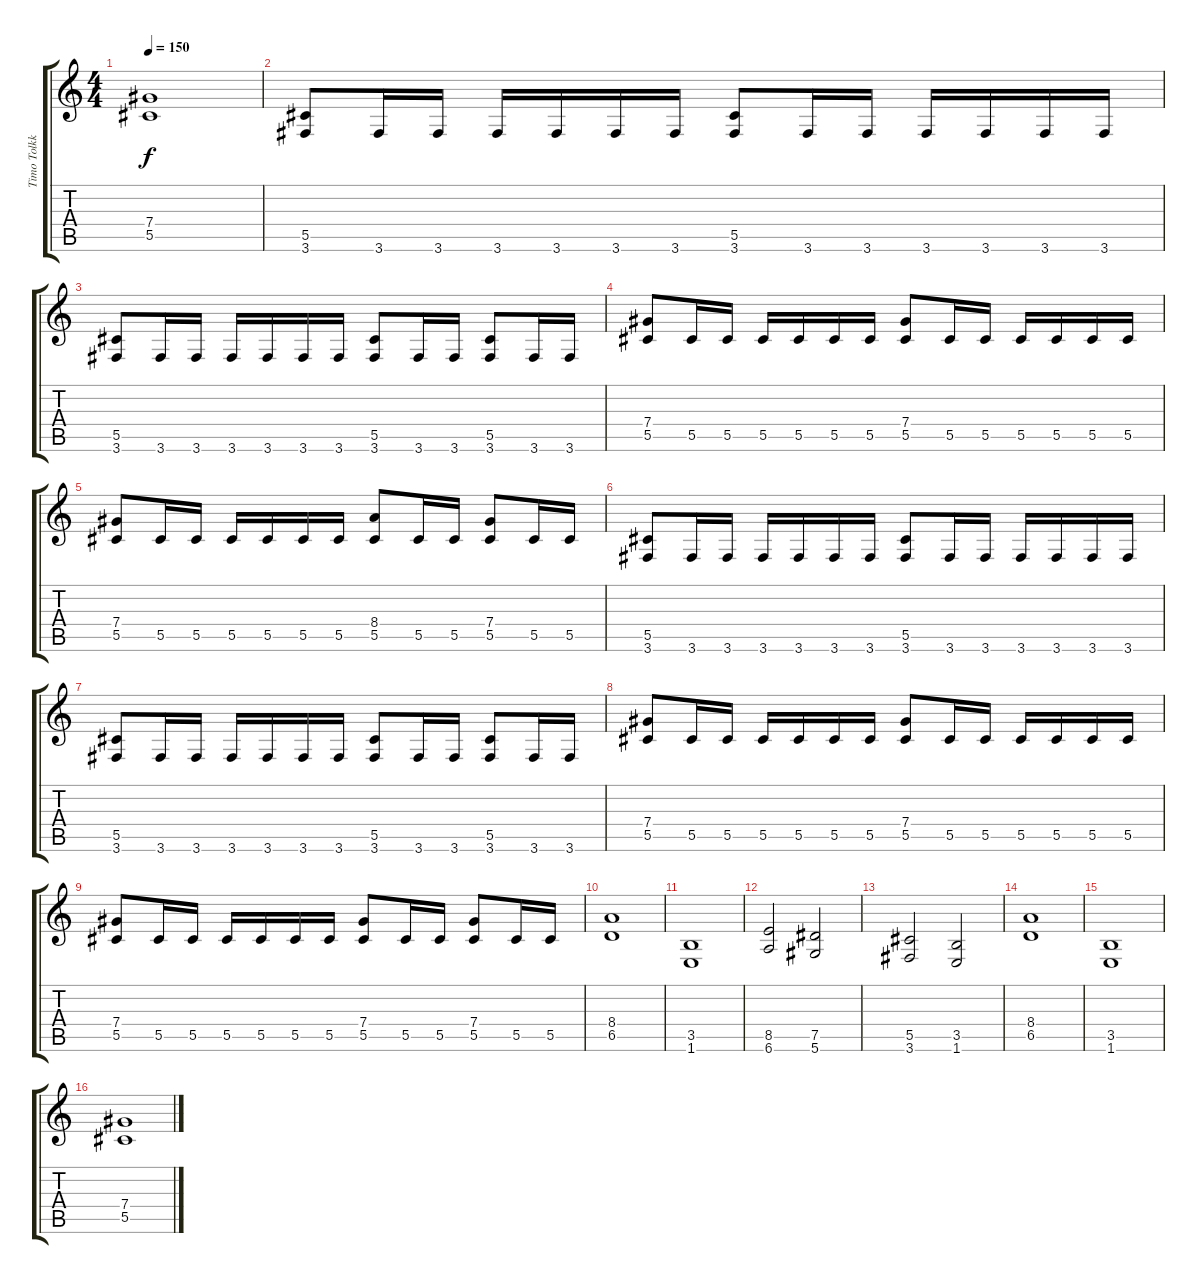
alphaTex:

\track ("Timo Tolkki" "Timo Tolkk") {instrument distortionguitar}
\staff {score tabs}
\tuning (Eb4 Bb3 Gb3 Db3 Ab2 Eb2) {hide}
\ts (4 4)
\tempo 150
\clef g2
\ks c
(7.4{t} 5.5{t}).1{dy f} |
(5.5 3.6).8 3.6.16 3.6.16 3.6.16 3.6.16 3.6.16 3.6.16 (5.5 3.6).8 3.6.16 3.6.16 3.6.16 3.6.16 3.6.16 3.6.16 |
(5.5 3.6).8 3.6.16 3.6.16 3.6.16 3.6.16 3.6.16 3.6.16 (5.5 3.6).8 3.6.16 3.6.16 (5.5 3.6).8 3.6.16 3.6.16 |
(7.4 5.5).8 5.5.16 5.5.16 5.5.16 5.5.16 5.5.16 5.5.16 (7.4 5.5).8 5.5.16 5.5.16 5.5.16 5.5.16 5.5.16 5.5.16 |
(7.4 5.5).8 5.5.16 5.5.16 5.5.16 5.5.16 5.5.16 5.5.16 (8.4 5.5).8 5.5.16 5.5.16 (7.4 5.5).8 5.5.16 5.5.16 |
(5.5 3.6).8 3.6.16 3.6.16 3.6.16 3.6.16 3.6.16 3.6.16 (5.5 3.6).8 3.6.16 3.6.16 3.6.16 3.6.16 3.6.16 3.6.16 |
(5.5 3.6).8 3.6.16 3.6.16 3.6.16 3.6.16 3.6.16 3.6.16 (5.5 3.6).8 3.6.16 3.6.16 (5.5 3.6).8 3.6.16 3.6.16 |
(7.4 5.5).8 5.5.16 5.5.16 5.5.16 5.5.16 5.5.16 5.5.16 (7.4 5.5).8 5.5.16 5.5.16 5.5.16 5.5.16 5.5.16 5.5.16 |
(7.4 5.5).8 5.5.16 5.5.16 5.5.16 5.5.16 5.5.16 5.5.16 (7.4 5.5).8 5.5.16 5.5.16 (7.4 5.5).8 5.5.16 5.5.16 |
(8.4 6.5).1 |
(3.5 1.6).1 |
(8.5 6.6).2 (7.5 5.6).2 |
(5.5 3.6).2 (3.5 1.6).2 |
(8.4 6.5).1 |
(3.5 1.6).1 |
(7.4 5.5).1
